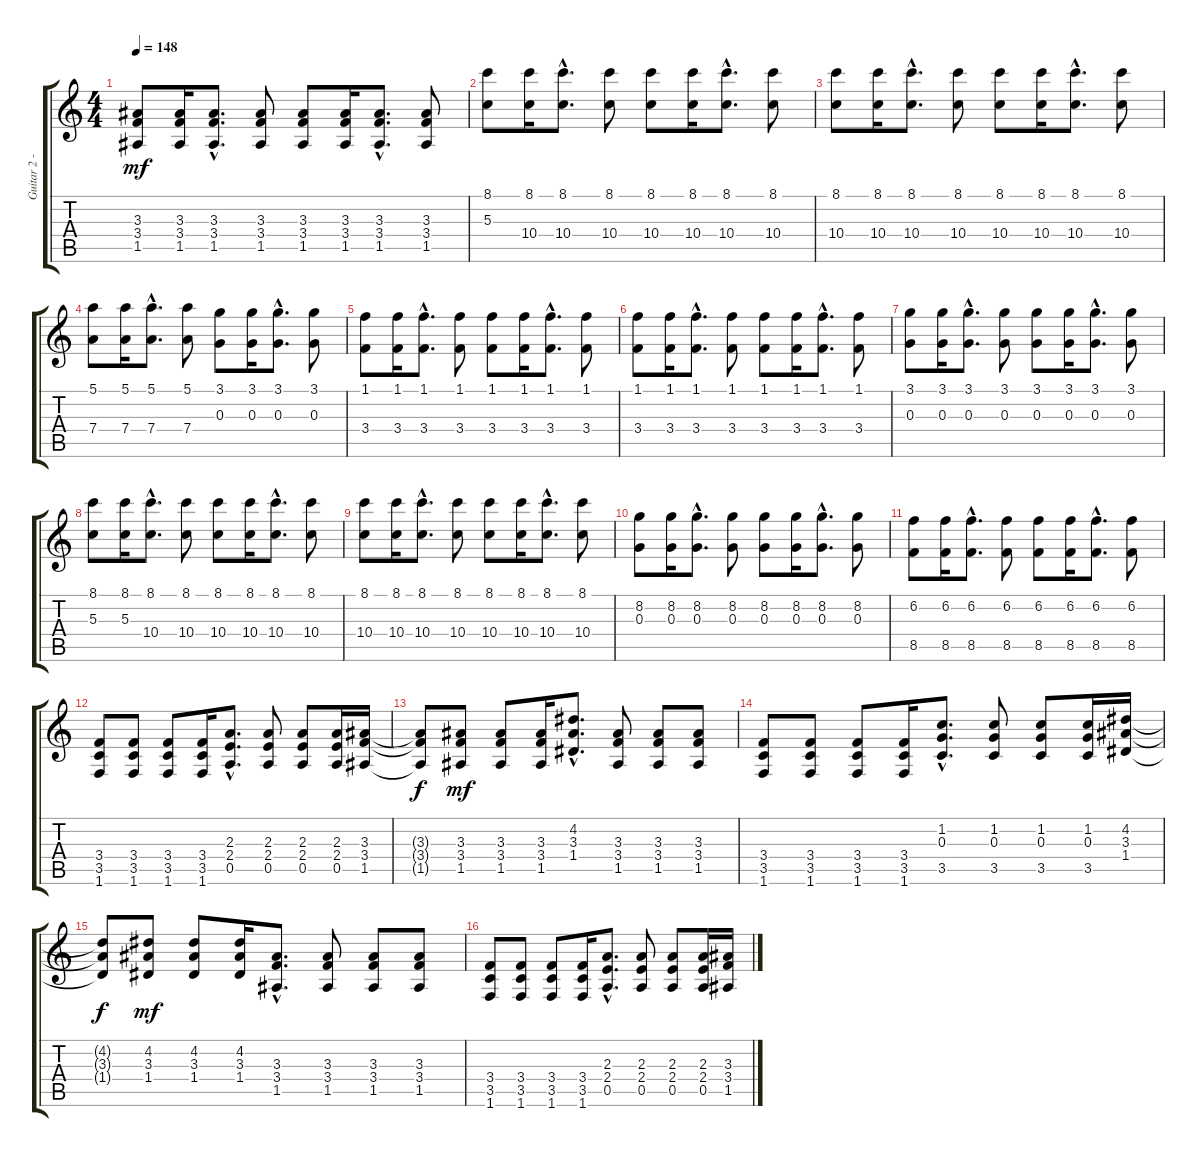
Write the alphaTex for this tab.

\track ("Guitar 2 - Jim" "Guitar 2 -") {instrument distortionguitar}
\staff {score tabs}
\tuning (E4 B3 G3 D3 A2 E2) {hide}
\ts (4 4)
\tempo 148
\clef g2
\ks c
(3.3 3.4 1.5).8{dy mf} (3.3 3.4 1.5).16 (3.3{hac} 3.4{hac} 1.5{hac}).8{d} (3.3 3.4 1.5).8 (3.3 3.4 1.5).8 (3.3 3.4 1.5).16 (3.3{hac} 3.4{hac} 1.5{hac}).8{d} (3.3 3.4 1.5).8 |
(8.1 5.3).8 (8.1 10.4).16 (8.1{hac} 10.4{hac}).8{d} (8.1 10.4).8 (8.1 10.4).8 (8.1 10.4).16 (8.1{hac} 10.4{hac}).8{d} (8.1 10.4).8 |
(8.1 10.4).8 (8.1 10.4).16 (8.1{hac} 10.4{hac}).8{d} (8.1 10.4).8 (8.1 10.4).8 (8.1 10.4).16 (8.1{hac} 10.4{hac}).8{d} (8.1 10.4).8 |
(5.1 7.4).8 (5.1 7.4).16 (5.1{hac} 7.4{hac}).8{d} (5.1 7.4).8 (3.1 0.3).8 (3.1 0.3).16 (3.1{hac} 0.3{hac}).8{d} (3.1 0.3).8 |
(1.1 3.4).8 (1.1 3.4).16 (1.1{hac} 3.4{hac}).8{d} (1.1 3.4).8 (1.1 3.4).8 (1.1 3.4).16 (1.1{hac} 3.4{hac}).8{d} (1.1 3.4).8 |
(1.1 3.4).8 (1.1 3.4).16 (1.1{hac} 3.4{hac}).8{d} (1.1 3.4).8 (1.1 3.4).8 (1.1 3.4).16 (1.1{hac} 3.4{hac}).8{d} (1.1 3.4).8 |
(3.1 0.3).8 (3.1 0.3).16 (3.1{hac} 0.3{hac}).8{d} (3.1 0.3).8 (3.1 0.3).8 (3.1 0.3).16 (3.1{hac} 0.3{hac}).8{d} (3.1 0.3).8 |
(8.1 5.3).8 (8.1 5.3).16 (8.1{hac} 10.4{hac}).8{d} (8.1 10.4).8 (8.1 10.4).8 (8.1 10.4).16 (8.1{hac} 10.4{hac}).8{d} (8.1 10.4).8 |
(8.1 10.4).8 (8.1 10.4).16 (8.1{hac} 10.4{hac}).8{d} (8.1 10.4).8 (8.1 10.4).8 (8.1 10.4).16 (8.1{hac} 10.4{hac}).8{d} (8.1 10.4).8 |
(8.2 0.3).8 (8.2 0.3).16 (8.2{hac} 0.3{hac}).8{d} (8.2 0.3).8 (8.2 0.3).8 (8.2 0.3).16 (8.2{hac} 0.3{hac}).8{d} (8.2 0.3).8 |
(6.2 8.5).8 (6.2 8.5).16 (6.2{hac} 8.5{hac}).8{d} (6.2 8.5).8 (6.2 8.5).8 (6.2 8.5).16 (6.2{hac} 8.5{hac}).8{d} (6.2 8.5).8 |
(3.4 3.5 1.6).8 (3.4 3.5 1.6).8 (3.4 3.5 1.6).8 (3.4 3.5 1.6).16 (2.3{hac} 2.4{hac} 0.5{hac}).8{d} (2.3 2.4 0.5).8 (2.3 2.4 0.5).8 (2.3 2.4 0.5).16 (3.3 3.4 1.5).16 |
(3.3{t} 3.4{t} 1.5{t}).8{dy f} (3.3 3.4 1.5).8{dy mf} (3.3 3.4 1.5).8 (3.3 3.4 1.5).16 (4.2{hac} 3.3{hac} 1.4{hac}).8{d} (3.3 3.4 1.5).8 (3.3 3.4 1.5).8 (3.3 3.4 1.5).8 |
(3.4 3.5 1.6).8 (3.4 3.5 1.6).8 (3.4 3.5 1.6).8 (3.4 3.5 1.6).16 (1.2{hac} 0.3{hac} 3.5{hac}).8{d} (1.2 0.3 3.5).8 (1.2 0.3 3.5).8 (1.2 0.3 3.5).16 (4.2 3.3 1.4).16 |
(4.2{t} 3.3{t} 1.4{t}).8{dy f} (4.2 3.3 1.4).8{dy mf} (4.2 3.3 1.4).8 (4.2 3.3 1.4).16 (3.3{hac} 3.4{hac} 1.5{hac}).8{d} (3.3 3.4 1.5).8 (3.3 3.4 1.5).8 (3.3 3.4 1.5).8 |
(3.4 3.5 1.6).8 (3.4 3.5 1.6).8 (3.4 3.5 1.6).8 (3.4 3.5 1.6).16 (2.3{hac} 2.4{hac} 0.5{hac}).8{d} (2.3 2.4 0.5).8 (2.3 2.4 0.5).8 (2.3 2.4 0.5).16 (3.3 3.4 1.5).16
